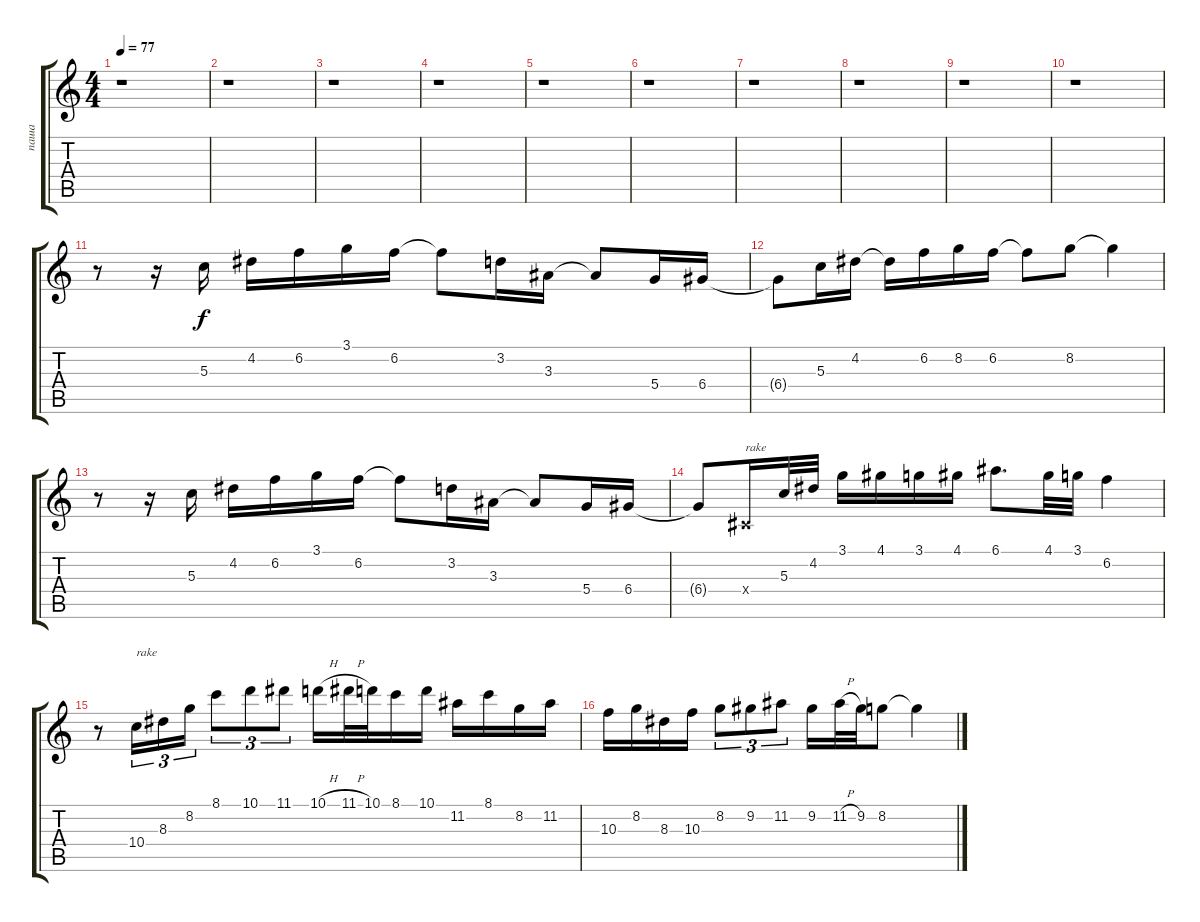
\track ("паша" "паша") {instrument acousticguitarnylon}
\staff {score tabs}
\tuning (E4 B3 G3 D3 A2 E2) {hide}
\ts (4 4)
\tempo 77
\clef g2
\ks c
r.1{dy f} |
r.1 |
r.1 |
r.1 |
r.1 |
r.1 |
r.1 |
r.1 |
r.1 |
r.1 |
r.8 r.16 5.3.16 4.2.16 6.2.16 3.1.16 6.2.16 6.2{t}.8 3.2.16 3.3.16 3.3{t}.8 5.4.16 6.4.16 |
6.4{t}.8 5.3.16 4.2.16 4.2{t}.16 6.2.16 8.2.16 6.2.16 6.2{t}.8 8.2.8 8.2{t}.4 |
r.8 r.16 5.3.16 4.2.16 6.2.16 3.1.16 6.2.16 6.2{t}.8 3.2.16 3.3.16 3.3{t}.8 5.4.16 6.4.16 |
6.4{t}.8 -1.4{x}.16{txt "rake"} 5.3.32 4.2.32 3.1.16 4.1.16 3.1.16 4.1.16 6.1.8{d} 4.1.32 3.1.32 6.2.4 |
r.8 10.4.16{tu (3 2) txt "rake"} 8.3.16{tu (3 2)} 8.2.16{tu (3 2)} 8.1.8{tu (3 2)} 10.1.8{tu (3 2)} 11.1.8{tu (3 2)} 10.1{h}.16 11.1{h}.32 10.1.32 8.1.16 10.1.16 11.2.16 8.1.16 8.2.16 11.2.16 |
10.3.16 8.2.16 8.3.16 10.3.16 8.2.8{tu (3 2)} 9.2.8{tu (3 2)} 11.2.8{tu (3 2)} 9.2.16 11.2{h}.32 9.2.32 8.2.8 8.2{t}.4
